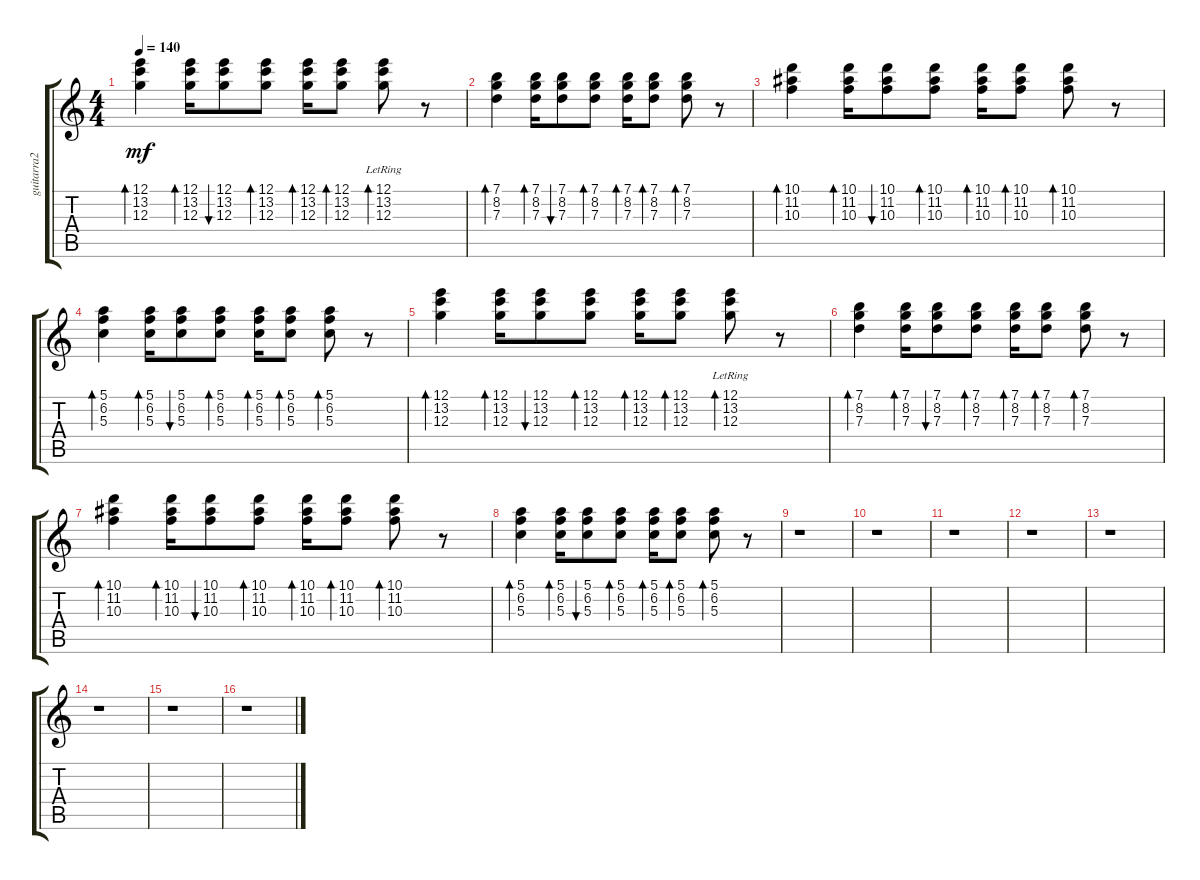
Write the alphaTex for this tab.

\track ("guitarra2" "guitarra2") {instrument electricguitarclean}
\staff {score tabs}
\tuning (E4 B3 G3 D3 A2 E2) {hide}
\ts (4 4)
\tempo 140
\clef g2
\ks c
(12.1 13.2 12.3).4{bd 30 dy mf balance 6} (12.1 13.2 12.3).16{bd 30 balance 9} (12.1 13.2 12.3).8{bu 30} (12.1 13.2 12.3).8{bd 30 balance 7} (12.1 13.2 12.3).16{bd 30 balance 9} (12.1 13.2 12.3).8{bd 30} (12.1{lr} 13.2{lr} 12.3{lr}).8{bd 30 balance 7} r.8 |
(7.1 8.2 7.3).4{bd 30 balance 6} (7.1 8.2 7.3).16{bd 30 balance 9} (7.1 8.2 7.3).8{bu 30} (7.1 8.2 7.3).8{bd 30 balance 7} (7.1 8.2 7.3).16{bd 30 balance 9} (7.1 8.2 7.3).8{bd 30} (7.1 8.2 7.3).8{bd 30 balance 7} r.8 |
(10.1 11.2 10.3).4{bd 30 balance 6} (10.1 11.2 10.3).16{bd 30 balance 9} (10.1 11.2 10.3).8{bu 30} (10.1 11.2 10.3).8{bd 30 balance 7} (10.1 11.2 10.3).16{bd 30 balance 9} (10.1 11.2 10.3).8{bd 30} (10.1 11.2 10.3).8{bd 30 balance 7} r.8 |
(5.1 6.2 5.3).4{bd 30 balance 6} (5.1 6.2 5.3).16{bd 30 balance 9} (5.1 6.2 5.3).8{bu 30} (5.1 6.2 5.3).8{bd 30 balance 7} (5.1 6.2 5.3).16{bd 30 balance 9} (5.1 6.2 5.3).8{bd 30} (5.1 6.2 5.3).8{bd 30 balance 7} r.8 |
(12.1 13.2 12.3).4{bd 30 balance 6} (12.1 13.2 12.3).16{bd 30 balance 9} (12.1 13.2 12.3).8{bu 30} (12.1 13.2 12.3).8{bd 30 balance 7} (12.1 13.2 12.3).16{bd 30 balance 9} (12.1 13.2 12.3).8{bd 30} (12.1{lr} 13.2{lr} 12.3{lr}).8{bd 30 balance 7} r.8 |
(7.1 8.2 7.3).4{bd 30 balance 6} (7.1 8.2 7.3).16{bd 30 balance 9} (7.1 8.2 7.3).8{bu 30} (7.1 8.2 7.3).8{bd 30 balance 7} (7.1 8.2 7.3).16{bd 30 balance 9} (7.1 8.2 7.3).8{bd 30} (7.1 8.2 7.3).8{bd 30 balance 7} r.8 |
(10.1 11.2 10.3).4{bd 30 balance 6} (10.1 11.2 10.3).16{bd 30 balance 9} (10.1 11.2 10.3).8{bu 30} (10.1 11.2 10.3).8{bd 30 balance 7} (10.1 11.2 10.3).16{bd 30 balance 9} (10.1 11.2 10.3).8{bd 30} (10.1 11.2 10.3).8{bd 30 balance 7} r.8 |
(5.1 6.2 5.3).4{bd 30 balance 6} (5.1 6.2 5.3).16{bd 30 balance 9} (5.1 6.2 5.3).8{bu 30} (5.1 6.2 5.3).8{bd 30 balance 7} (5.1 6.2 5.3).16{bd 30 balance 9} (5.1 6.2 5.3).8{bd 30} (5.1 6.2 5.3).8{bd 30 balance 7} r.8 |
r.1 |
r.1 |
r.1 |
r.1 |
r.1 |
r.1 |
r.1 |
r.1
